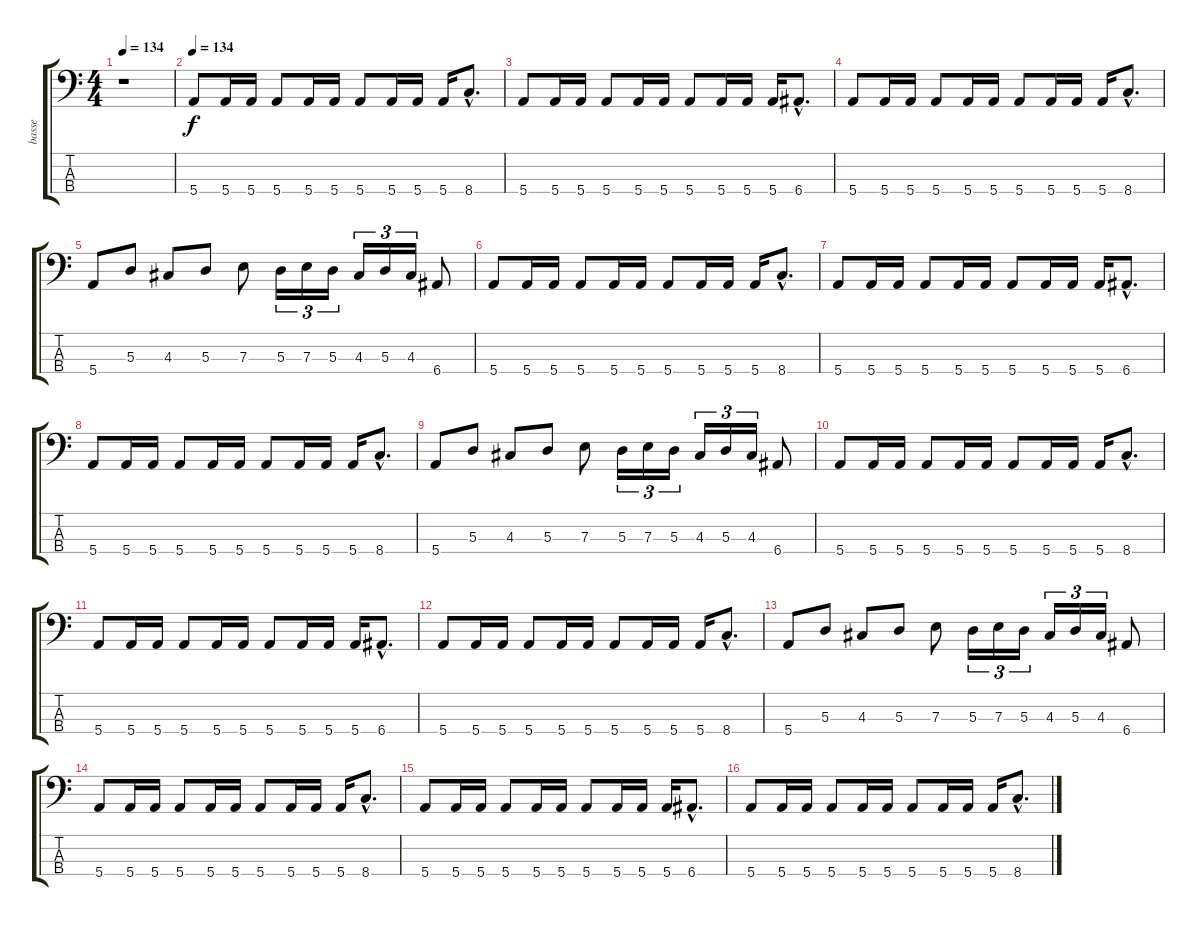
\track ("basse" "basse") {instrument electricbassfinger}
\staff {score tabs}
\tuning (G2 D2 A1 E1) {hide}
\ts (4 4)
\tempo 134
\clef f4
\ks c
r.1{dy f instrument electricbassfinger} |
\tempo 134
5.4.8 5.4.16 5.4.16 5.4.8 5.4.16 5.4.16 5.4.8 5.4.16 5.4.16 5.4.16 8.4{hac}.8{d} |
5.4.8 5.4.16 5.4.16 5.4.8 5.4.16 5.4.16 5.4.8 5.4.16 5.4.16 5.4.16 6.4{hac}.8{d} |
5.4.8 5.4.16 5.4.16 5.4.8 5.4.16 5.4.16 5.4.8 5.4.16 5.4.16 5.4.16 8.4{hac}.8{d} |
5.4.8 5.3.8 4.3.8 5.3.8 7.3.8 5.3.16{tu (3 2)} 7.3.16{tu (3 2)} 5.3.16{tu (3 2)} 4.3.16{tu (3 2)} 5.3.16{tu (3 2)} 4.3.16{tu (3 2)} 6.4.8 |
5.4.8 5.4.16 5.4.16 5.4.8 5.4.16 5.4.16 5.4.8 5.4.16 5.4.16 5.4.16 8.4{hac}.8{d} |
5.4.8 5.4.16 5.4.16 5.4.8 5.4.16 5.4.16 5.4.8 5.4.16 5.4.16 5.4.16 6.4{hac}.8{d} |
5.4.8 5.4.16 5.4.16 5.4.8 5.4.16 5.4.16 5.4.8 5.4.16 5.4.16 5.4.16 8.4{hac}.8{d} |
5.4.8 5.3.8 4.3.8 5.3.8 7.3.8 5.3.16{tu (3 2)} 7.3.16{tu (3 2)} 5.3.16{tu (3 2)} 4.3.16{tu (3 2)} 5.3.16{tu (3 2)} 4.3.16{tu (3 2)} 6.4.8 |
5.4.8 5.4.16 5.4.16 5.4.8 5.4.16 5.4.16 5.4.8 5.4.16 5.4.16 5.4.16 8.4{hac}.8{d} |
5.4.8 5.4.16 5.4.16 5.4.8 5.4.16 5.4.16 5.4.8 5.4.16 5.4.16 5.4.16 6.4{hac}.8{d} |
5.4.8 5.4.16 5.4.16 5.4.8 5.4.16 5.4.16 5.4.8 5.4.16 5.4.16 5.4.16 8.4{hac}.8{d} |
5.4.8 5.3.8 4.3.8 5.3.8 7.3.8 5.3.16{tu (3 2)} 7.3.16{tu (3 2)} 5.3.16{tu (3 2)} 4.3.16{tu (3 2)} 5.3.16{tu (3 2)} 4.3.16{tu (3 2)} 6.4.8 |
5.4.8 5.4.16 5.4.16 5.4.8 5.4.16 5.4.16 5.4.8 5.4.16 5.4.16 5.4.16 8.4{hac}.8{d} |
5.4.8 5.4.16 5.4.16 5.4.8 5.4.16 5.4.16 5.4.8 5.4.16 5.4.16 5.4.16 6.4{hac}.8{d} |
5.4.8 5.4.16 5.4.16 5.4.8 5.4.16 5.4.16 5.4.8 5.4.16 5.4.16 5.4.16 8.4{hac}.8{d}
